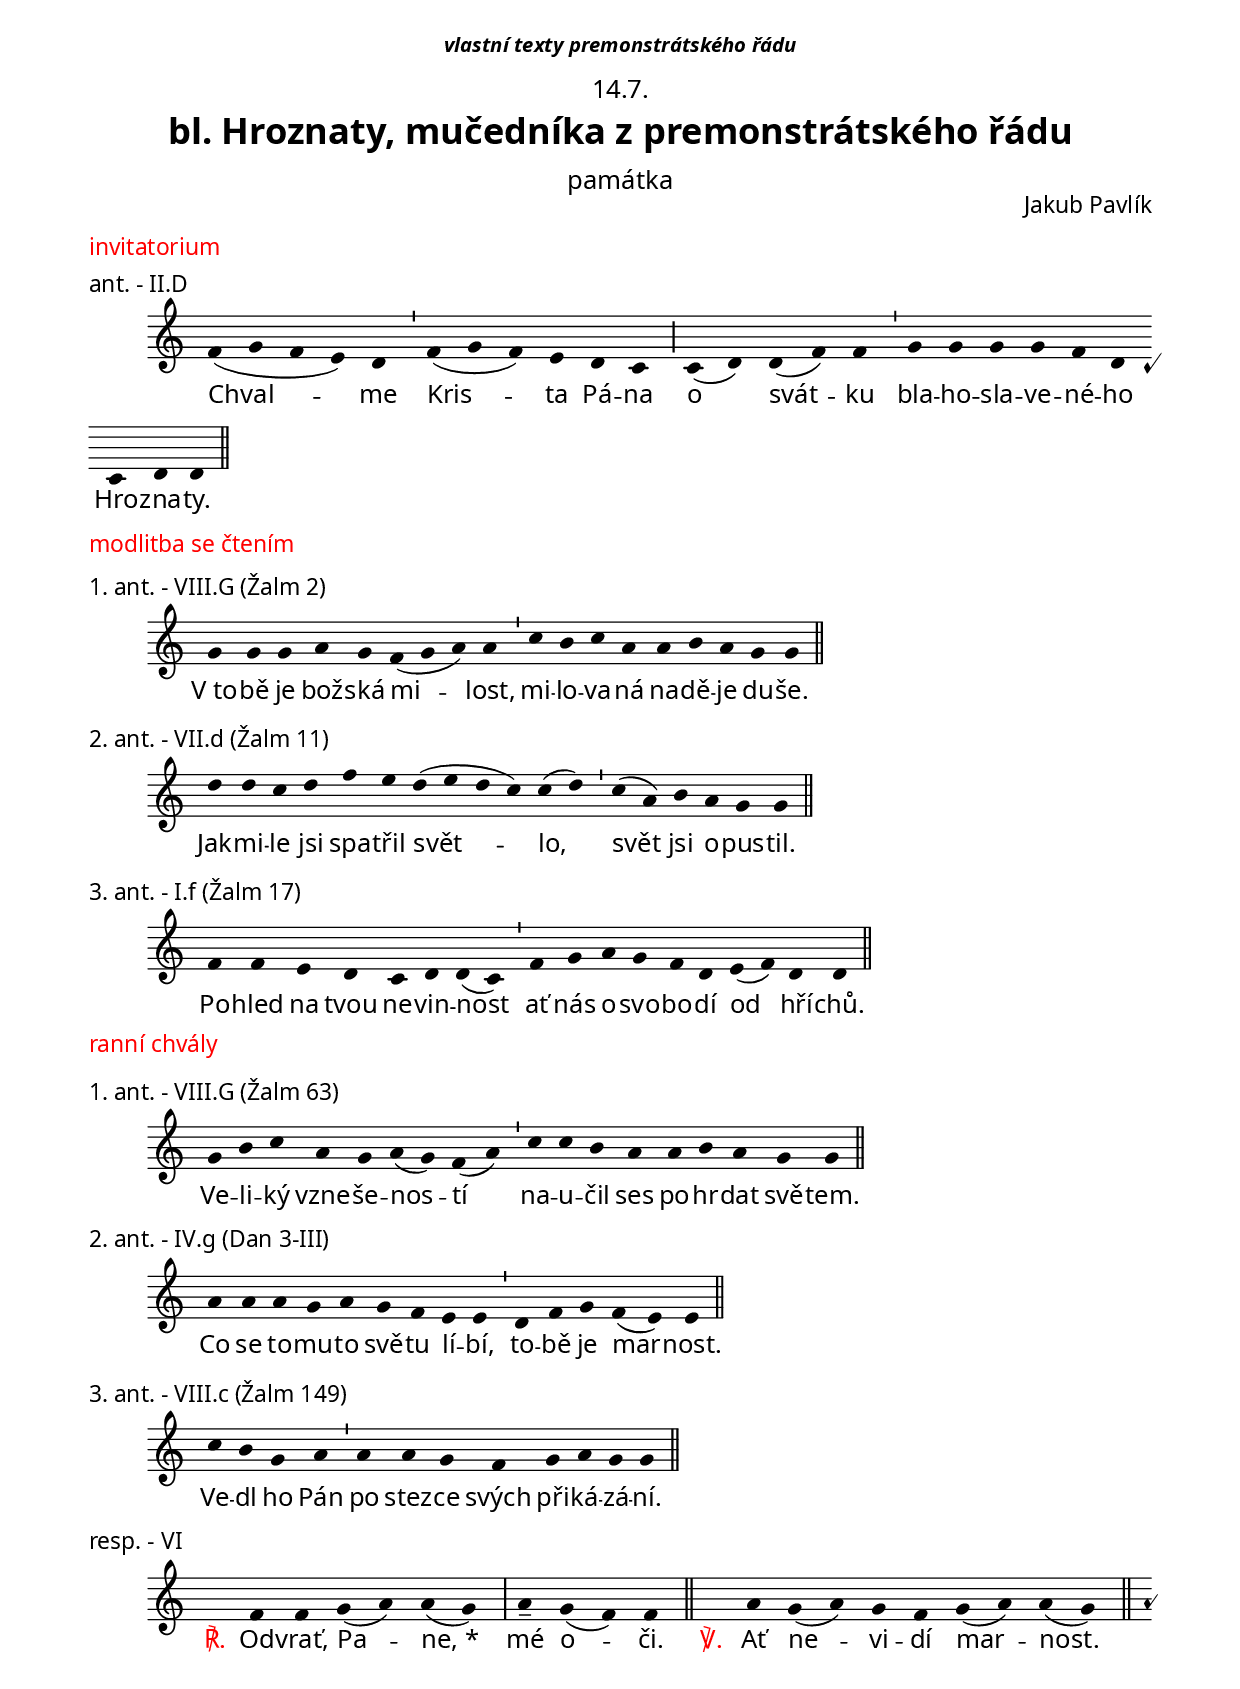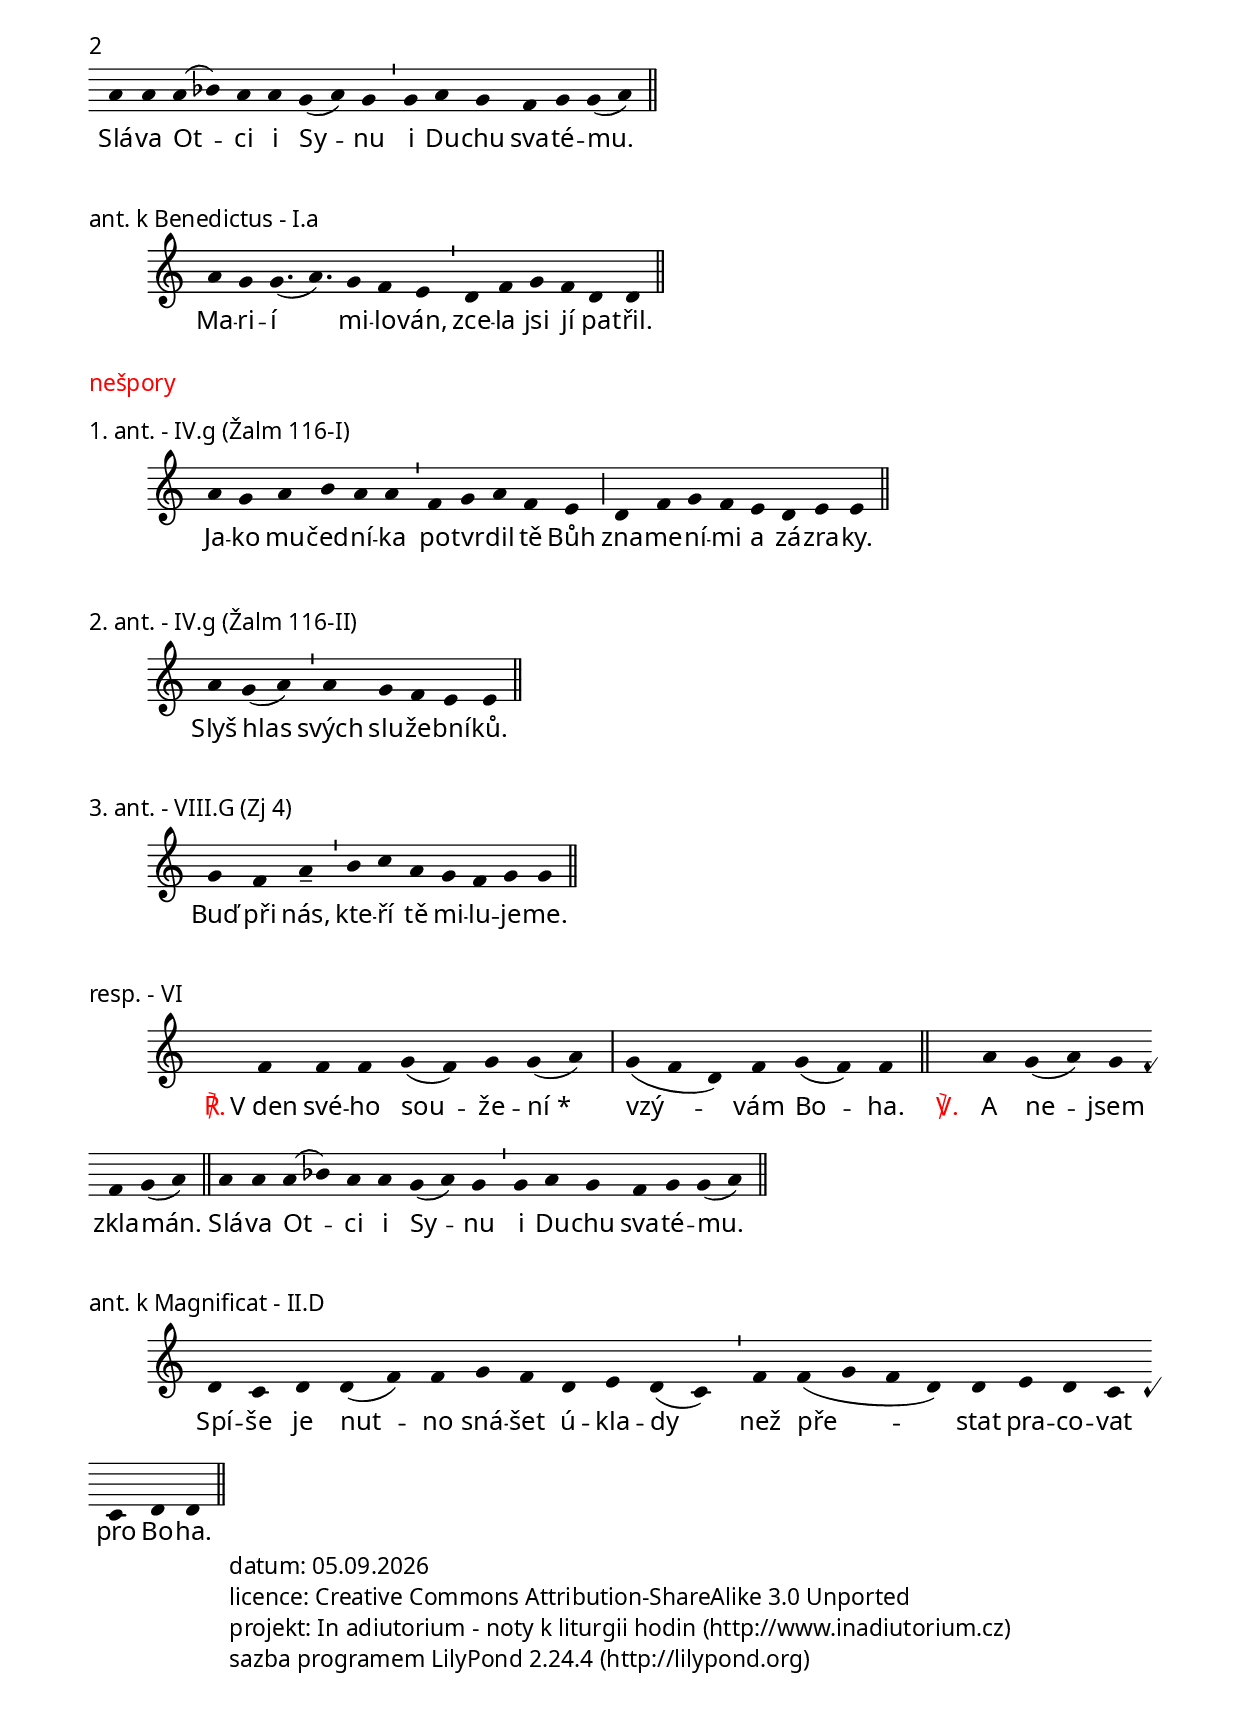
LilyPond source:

\version "2.16.0"

\include "../../spolecne.ly"
\include "../../dilyresponsorii.ly"
\include "../../spolecne/reholni.ly"
textyOPraem = "vlastní texty premonstrátského řádu"


\header {
  title = \markup\titleSvatek
            "bl. Hroznaty, mučedníka z premonstrátského řádu"
            památka
            14.7.
            \textyOPraem
  composer = "Jakub Pavlík"
}

\markup {\nadpisHodinka {"invitatorium"}}

\score {
  \relative c' {
    \choralniRezim
    f( g f e) d \barMin
    f( g f) e d c \barMaior
    c( d) d( f) f \barMin
    g g g g f d c d d \barFinalis
  }
  \addlyrics {
    Chval -- me
    Kris -- ta Pá -- na
    o svát -- ku
    bla -- ho -- sla -- ve -- né -- ho Hro -- zna -- ty.
  }
  \header {
    quid = "ant."
    modus = "II"
    differentia = "D"
    psalmus = ""
    id = "invit"
    piece = \markup {\sestavTitulekBezZalmu}
  }
}

\markup {\nadpisHodinka {"modlitba se čtením"}}

\score {
  \relative c'' {
    \choralniRezim
    g4 g g a g f( g a) a \barMin
    c b c a a b a g g \barFinalis
  }
  \addlyrics {
    V_to -- bě je bož -- ská mi -- lost,
    mi -- lo -- va -- ná na -- dě -- je du -- še.
  }
  \header {
    quid = "1. ant."
    modus = "VIII"
    differentia = "G"
    psalmus = "Žalm 2"
    id = "mc-a1"
    piece = \markup {\sestavTitulek}
  }
}

\score {
  \relative c'' {
    \choralniRezim
    d4 d c d f e d( e d c) c( d) \barMin
    c( a) b a g g \barFinalis
  }
  \addlyrics {
    Jak -- mi -- le jsi spa -- třil svět -- lo,
    svět jsi o -- pus -- til.
  }
  \header {
    quid = "2. ant."
    modus = "VII"
    differentia = "d"
    psalmus = "Žalm 11"
    id = "mc-a2"
    piece = \markup {\sestavTitulek}
  }
}

\score {
  \relative c' {
    \choralniRezim
    f4 f e d c d d( c) \barMin
    f g a g f d e( f) d d \barFinalis
  }
  \addlyrics {
    Po -- hled na tvou ne -- vin -- nost
    ať nás o -- svo -- bo -- dí od hří -- chů.
  }
  \header {
    quid = "3. ant."
    modus = "I"
    differentia = "f"
    psalmus = "Žalm 17"
    id = "mc-a3"
    piece = \markup {\sestavTitulek}
  }
}

\markup {\nadpisHodinka {"ranní chvály"}}

\score {
  \relative c'' {
    \choralniRezim
    g4 b c a g a( g) f( a) \barMin
    c c b a a b a g g \barFinalis
  }
  \addlyrics {
    Ve -- li -- ký vzne -- še -- nos -- tí
    na -- u -- čil ses po -- hr -- dat svě -- tem.
  }
  \header {
    quid = "1. ant."
    modus = "VIII"
    differentia = "G"
    psalmus = "Žalm 63"
    id = "rch-a1"
    piece = \markup {\sestavTitulek}
  }
}

\score {
  \relative c'' {
    \choralniRezim
    a4 a a g a g f e e \barMin
    d f g f( e) e \barFinalis
  }
  \addlyrics {
    Co se to -- mu -- to svě -- tu lí -- bí,
    to -- bě je mar -- nost.
  }
  \header {
    quid = "2. ant."
    modus = "IV"
    differentia = "g"
    psalmus = "Dan 3-III"
    id = "rch-a2"
    piece = \markup {\sestavTitulek}
  }
}

\score {
  \relative c'' {
    \choralniRezim
    c4 b g a \barMin
    a a g f g a g g \barFinalis
  }
  \addlyrics {
    Ve -- dl ho Pán
    po stez -- ce svých při -- ká -- zá -- ní.
  }
  \header {
    quid = "3. ant."
    modus = "VIII"
    differentia = "c"
    psalmus = "Žalm 149"
    id = "rch-a3"
    piece = \markup {\sestavTitulek}
  }
}

\score {
  \relative c' {
    \choralniRezim

    % R
    \neviditelna f
    f4 f g( a) a( g) \barMax
    a-- g( f) f \barFinalis

    % V
    \neviditelna a
    a4 g( a) g f g( a) a( g) \barFinalis

    % Slava
    \respVIdoxologie \barFinalis
  }
  \addlyrics {
    \Response  Od -- vrať, Pa -- ne,_*
    mé o -- či.
    \Verse Ať ne -- vi -- dí mar -- nost.
    \textRespDoxologie
  }
  \header {
    quid = "resp."
    modus = "VI"
    id = "rch-r"
    piece = \markup {\sestavTitulekResp}
  }
}

\score {
  \relative c'' {
    \choralniRezim
    a4 g g4.( a) g4 f e \barMin
    d f g f d d \barFinalis
  }
  \addlyrics {
    Ma -- ri -- í mi -- lo -- ván,
    zce -- la jsi jí pa -- třil.
  }
  \header {
    quid = "ant. k Benedictus"
    modus = "I"
    differentia = "a"
    psalmus = ""
    id = "rch-aben"
    piece = \markup {\sestavTitulekBezZalmu}
  }
}

\markup {\nadpisHodinka {"nešpory"}}

\score {
  \relative c'' {
    \choralniRezim
    a4 g a b a a \barMin
    f g a f e \barMaior
    d f g f e d e e \barFinalis
  }
  \addlyrics {
    Ja -- ko mu -- čed -- ní -- ka
    po -- tvr -- dil tě Bůh
    zna -- me -- ní -- mi a zá -- zra -- ky.
  }
  \header {
    quid = "1. ant."
    modus = "IV"
    differentia = "g"
    psalmus = "Žalm 116-I"
    id = "ne-a1"
    piece = \markup {\sestavTitulek}
  }
}

\score {
  \relative c'' {
    \choralniRezim
    a4 g( a) \barMin
    a g f e e \barFinalis
  }
  \addlyrics {
    Slyš hlas
    svých slu -- že -- bní -- ků.
  }
  \header {
    quid = "2. ant."
    modus = "IV"
    differentia = "g"
    psalmus = "Žalm 116-II"
    id = "ne-a2"
    piece = \markup {\sestavTitulek}
  }
}

\score {
  \relative c'' {
    \choralniRezim
    g4 f a-- \barMin
    b c a g f g g \barFinalis
  }
  \addlyrics {
    Buď při nás,
    kte -- ří tě mi -- lu -- je -- me.
  }
  \header {
    quid = "3. ant."
    modus = "VIII"
    differentia = "G"
    psalmus = "Zj 4"
    id = "ne-a3"
    piece = \markup {\sestavTitulek}
  }
}

\score {
  \relative c' {
    \choralniRezim

    % R
    \neviditelna f
    f4 f f g( f) g g( a) \barMax
    g( f d) f g( f) f \barFinalis

    % V
    \neviditelna a
    a4 g( a) g f g( a) \barFinalis

    % Slava
    \respVIdoxologie \barFinalis
  }
  \addlyrics {
    \Response V_den své -- ho sou -- že -- ní_*
    vzý -- vám Bo -- ha.
    \Verse A ne -- jsem zkla -- mán.
    \textRespDoxologie
  }
  \header {
    quid = "resp."
    modus = "VI"
    id = "ne-r"
    piece = \markup {\sestavTitulekResp}
  }
}

\score {
  \relative c' {
    \choralniRezim
    d4 c d d( f) f g f d e d( c) \barMin
    f f( g f d) d e d c c d d \barFinalis
  }
  \addlyrics {
    Spí -- še je nut -- no sná -- šet ú -- kla -- dy
    než pře -- stat pra -- co -- vat pro Bo -- ha.
  }
  \header {
    quid = "ant. k Magnificat"
    modus = "II"
    differentia = "D"
    psalmus = ""
    id = "ne-amag"
    piece = \markup {\sestavTitulekBezZalmu}
  }
}
